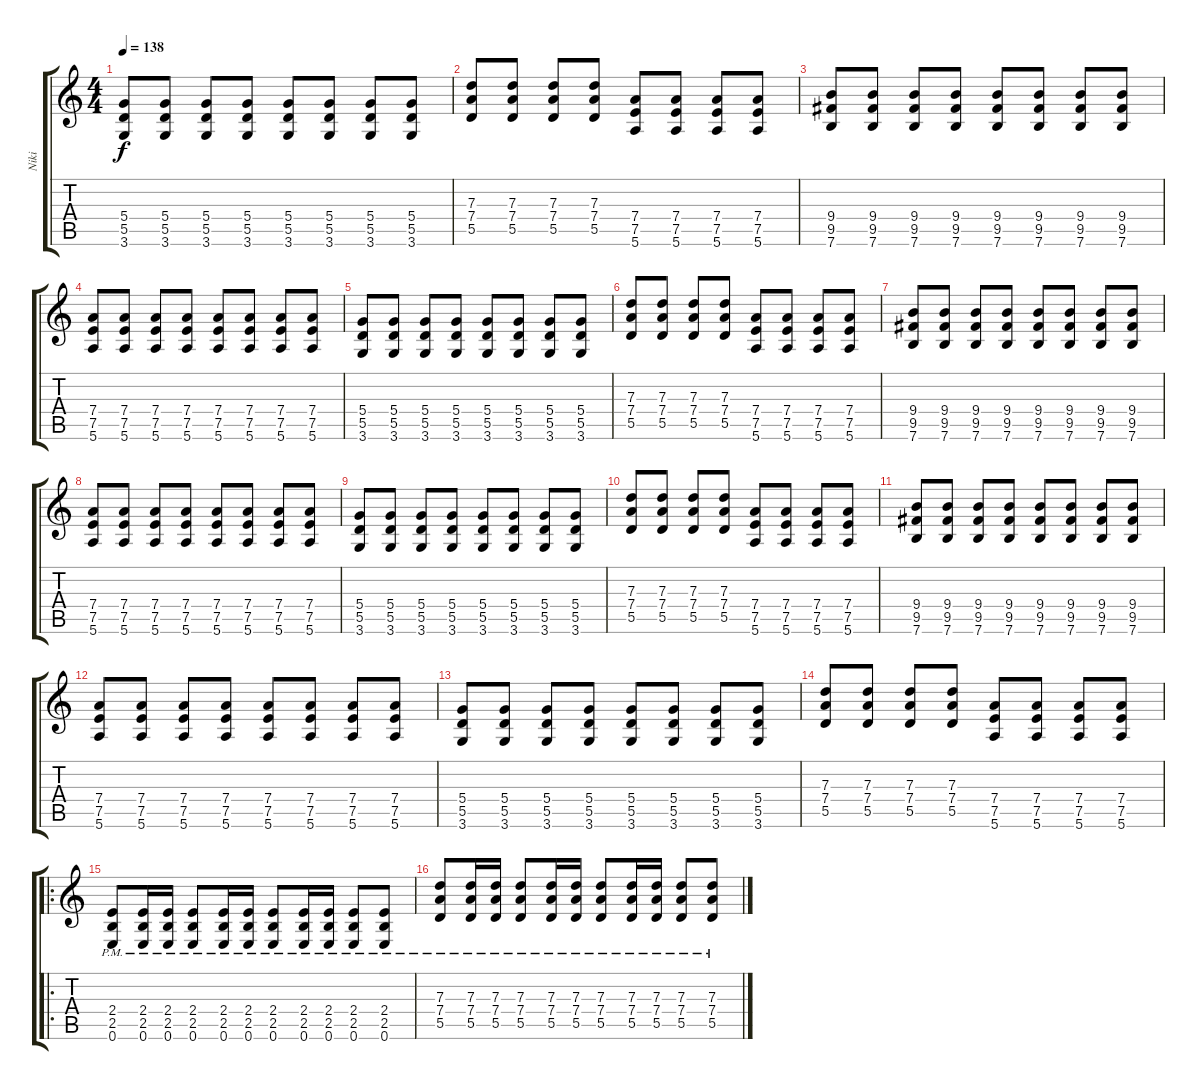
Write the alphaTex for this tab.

\track ("Niki" "Niki") {instrument overdrivenguitar}
\staff {score tabs}
\tuning (E4 B3 G3 D3 A2 E2) {hide}
\ts (4 4)
\tempo 138
\clef g2
\ks c
(5.4 5.5 3.6).8{dy f} (5.4 5.5 3.6).8 (5.4 5.5 3.6).8 (5.4 5.5 3.6).8 (5.4 5.5 3.6).8 (5.4 5.5 3.6).8 (5.4 5.5 3.6).8 (5.4 5.5 3.6).8 |
(7.3 7.4 5.5).8 (7.3 7.4 5.5).8 (7.3 7.4 5.5).8 (7.3 7.4 5.5).8 (7.4 7.5 5.6).8 (7.4 7.5 5.6).8 (7.4 7.5 5.6).8 (7.4 7.5 5.6).8 |
(9.4 9.5 7.6).8 (9.4 9.5 7.6).8 (9.4 9.5 7.6).8 (9.4 9.5 7.6).8 (9.4 9.5 7.6).8 (9.4 9.5 7.6).8 (9.4 9.5 7.6).8 (9.4 9.5 7.6).8 |
(7.4 7.5 5.6).8 (7.4 7.5 5.6).8 (7.4 7.5 5.6).8 (7.4 7.5 5.6).8 (7.4 7.5 5.6).8 (7.4 7.5 5.6).8 (7.4 7.5 5.6).8 (7.4 7.5 5.6).8 |
(5.4 5.5 3.6).8 (5.4 5.5 3.6).8 (5.4 5.5 3.6).8 (5.4 5.5 3.6).8 (5.4 5.5 3.6).8 (5.4 5.5 3.6).8 (5.4 5.5 3.6).8 (5.4 5.5 3.6).8 |
(7.3 7.4 5.5).8 (7.3 7.4 5.5).8 (7.3 7.4 5.5).8 (7.3 7.4 5.5).8 (7.4 7.5 5.6).8 (7.4 7.5 5.6).8 (7.4 7.5 5.6).8 (7.4 7.5 5.6).8 |
(9.4 9.5 7.6).8 (9.4 9.5 7.6).8 (9.4 9.5 7.6).8 (9.4 9.5 7.6).8 (9.4 9.5 7.6).8 (9.4 9.5 7.6).8 (9.4 9.5 7.6).8 (9.4 9.5 7.6).8 |
(7.4 7.5 5.6).8 (7.4 7.5 5.6).8 (7.4 7.5 5.6).8 (7.4 7.5 5.6).8 (7.4 7.5 5.6).8 (7.4 7.5 5.6).8 (7.4 7.5 5.6).8 (7.4 7.5 5.6).8 |
(5.4 5.5 3.6).8 (5.4 5.5 3.6).8 (5.4 5.5 3.6).8 (5.4 5.5 3.6).8 (5.4 5.5 3.6).8 (5.4 5.5 3.6).8 (5.4 5.5 3.6).8 (5.4 5.5 3.6).8 |
(7.3 7.4 5.5).8 (7.3 7.4 5.5).8 (7.3 7.4 5.5).8 (7.3 7.4 5.5).8 (7.4 7.5 5.6).8 (7.4 7.5 5.6).8 (7.4 7.5 5.6).8 (7.4 7.5 5.6).8 |
(9.4 9.5 7.6).8 (9.4 9.5 7.6).8 (9.4 9.5 7.6).8 (9.4 9.5 7.6).8 (9.4 9.5 7.6).8 (9.4 9.5 7.6).8 (9.4 9.5 7.6).8 (9.4 9.5 7.6).8 |
(7.4 7.5 5.6).8 (7.4 7.5 5.6).8 (7.4 7.5 5.6).8 (7.4 7.5 5.6).8 (7.4 7.5 5.6).8 (7.4 7.5 5.6).8 (7.4 7.5 5.6).8 (7.4 7.5 5.6).8 |
(5.4 5.5 3.6).8 (5.4 5.5 3.6).8 (5.4 5.5 3.6).8 (5.4 5.5 3.6).8 (5.4 5.5 3.6).8 (5.4 5.5 3.6).8 (5.4 5.5 3.6).8 (5.4 5.5 3.6).8 |
(7.3 7.4 5.5).8 (7.3 7.4 5.5).8 (7.3 7.4 5.5).8 (7.3 7.4 5.5).8 (7.4 7.5 5.6).8 (7.4 7.5 5.6).8 (7.4 7.5 5.6).8 (7.4 7.5 5.6).8 |
\ro
(2.4{pm} 2.5{pm} 0.6{pm}).8 (2.4{pm} 2.5{pm} 0.6{pm}).16 (2.4{pm} 2.5{pm} 0.6{pm}).16 (2.4{pm} 2.5{pm} 0.6{pm}).8 (2.4{pm} 2.5{pm} 0.6{pm}).16 (2.4{pm} 2.5{pm} 0.6{pm}).16 (2.4{pm} 2.5{pm} 0.6{pm}).8 (2.4{pm} 2.5{pm} 0.6{pm}).16 (2.4{pm} 2.5{pm} 0.6{pm}).16 (2.4{pm} 2.5{pm} 0.6{pm}).8 (2.4{pm} 2.5{pm} 0.6{pm}).8 |
(7.3{pm} 7.4{pm} 5.5{pm}).8 (7.3{pm} 7.4{pm} 5.5{pm}).16 (7.3{pm} 7.4{pm} 5.5{pm}).16 (7.3{pm} 7.4{pm} 5.5{pm}).8 (7.3{pm} 7.4{pm} 5.5{pm}).16 (7.3{pm} 7.4{pm} 5.5{pm}).16 (7.3{pm} 7.4{pm} 5.5{pm}).8 (7.3{pm} 7.4{pm} 5.5{pm}).16 (7.3{pm} 7.4{pm} 5.5{pm}).16 (7.3{pm} 7.4{pm} 5.5{pm}).8 (7.3{pm} 7.4{pm} 5.5{pm}).8
